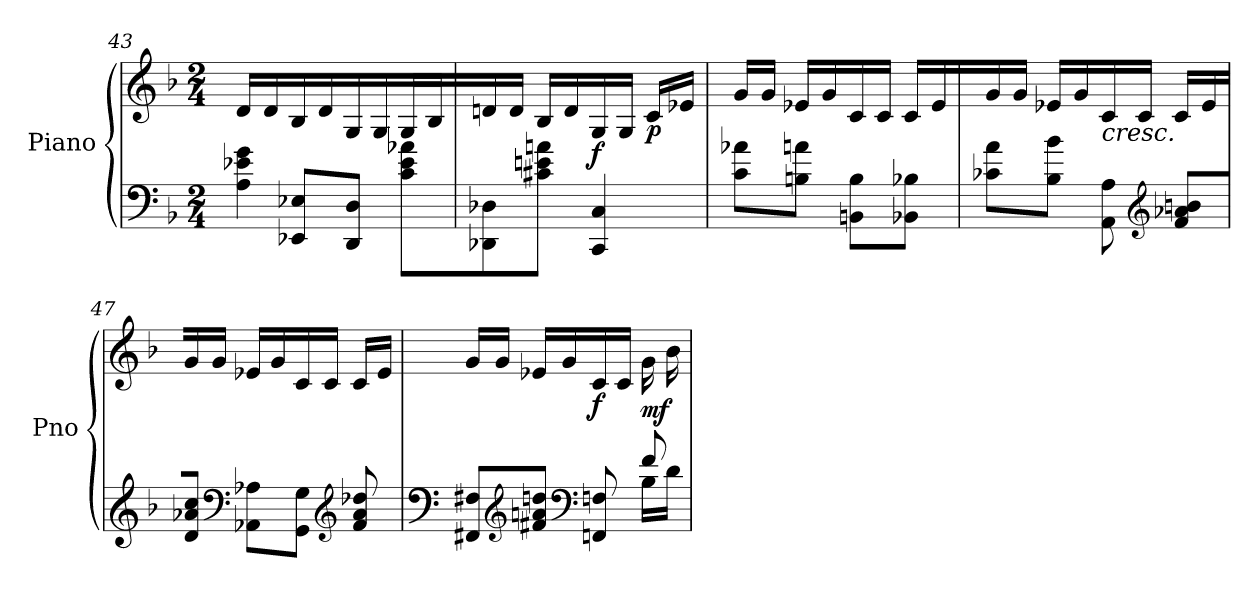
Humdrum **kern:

**kern	**kern	**dynam
*part1	*part1	*part1
*staff2	*staff1	*staff1/2
*I"Piano	*	*
*I'Pno	*	*
*clefF4	*clefG2	*
*k[b-]	*k[b-]	*
*M2/4	*M2/4	*
=43	=43	=43
8A\ 8e-X\ 8g\J	16d/	.
.	16d/JJ	.
8EE-X/ 8E-X/L	16B-/LL	.
.	16d/	.
8DD/ 8D/J	16G/	.
.	16G/JJ	.
8c\ 8e-\ 8a-X\L	16G/LL	.
.	16B-/	.
=44	=44	=44
8DD-X\ 8D-X\	16dn/	.
.	16d/JJ	.
8c#X\ 8en\ 8an\J	16B-/LL	.
.	16d/	.
!	!	!LO:DY:b
4CC/ 4C/	16G/	f
.	16G/JJ	.
!	!	!LO:DY:b
.	16c/LL	p
.	16e-X/JJ	.
!!LO:LB:g=z
=45	=45	=45
8c\ 8a-X\L	16g/LL	.
.	16g/JJ	.
8Bn\ 8an\J	16e-X/LL	.
.	16g/	.
8BBn\ 8B\L	16c/	.
.	16c/JJ	.
8BB-X\ 8B-X\J	16c/LL	.
.	16e-/	.
=46	=46	=46
8c-X\ 8a\L	16g/	.
.	16g/JJ	.
8B-\ 8b-\J	16e-X/LL	.
.	16g/	.
!	!LO:TX:b:i:t=cresc.	!
8AA\ 8A\	16c/	.
.	16c/JJ	.
*clefG2	*	*
8f/ 8a-X/ 8bn/L	16c/LL	.
.	16e-/	.
=47	=47	=47
8d/ 8a-X/ 8cc/J	16g/	.
.	16g/JJ	.
*clefF4	*	*
8AA-X\ 8A-X\L	16e-X/LL	.
.	16g/	.
8GG\ 8G\J	16c/	.
.	16c/JJ	.
*clefG2	*	*
8f/ 8a-/ 8dd-X/	16c/LL	.
.	16e-/JJ	.
!!LO:LB:g=z
=48	=48	=48
*clefF4	*	*
*^	*	*
8FF#X/ 8F#X/L	4.ryy	16g/LL	.
.	.	16g/JJ	.
*clefG2	*	*	*
8f#X/ 8an/ 8ddn/J	.	16e-X/LL	.
.	.	16g/	.
*clefF4	*	*	*
!	!	!	!LO:DY:b
8FFn/ 8Fn/	.	16c/	f
.	.	16c/JJ	.
!	!	!	!LO:DY:b
8f#/	16B-\LL	16g\LL	mf
.	16d\JJ	16b-\	.
*v	*v	*	*
=	=	=
*-	*-	*-
